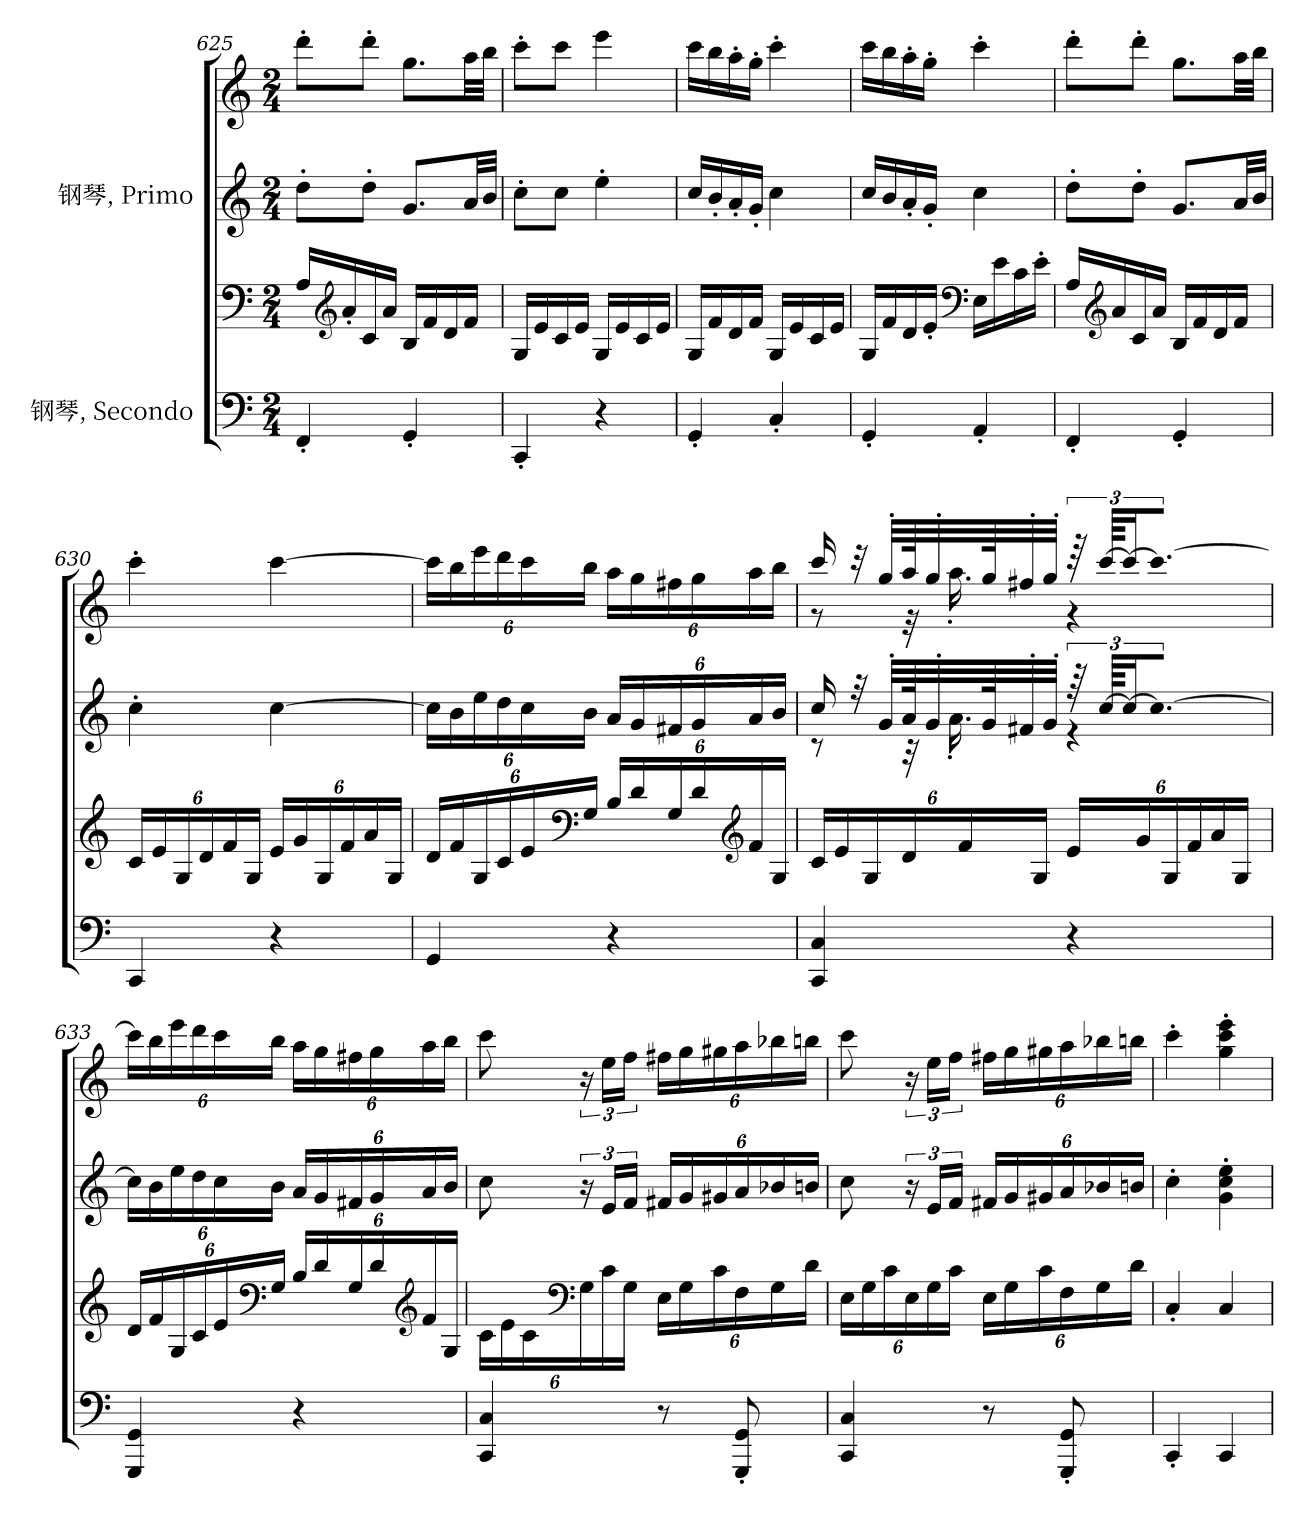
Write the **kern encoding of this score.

**kern	**kern	**kern	**kern
*part2	*part2	*part1	*part1
*staff4	*staff3	*staff2	*staff1
*I"钢琴, Secondo	*	*I"钢琴, Primo	*
*clefF4	*clefF4	*clefG2	*clefG2
*k[]	*k[]	*k[]	*k[]
*M2/4	*M2/4	*M2/4	*M2/4
=625	=625	=625	=625
4FF'/	16A/LL	8dd'\L	8ddd'\L
*	*clefG2	*	*
.	16a'/	.	.
.	16c/	8dd'\J	8ddd'\J
.	16a/JJ	.	.
4GG'/	16B/LL	8.g/L	8.gg\L
.	16f/	.	.
.	16d/	.	.
.	16f/JJ	32a/LL	32aa\LL
.	.	32b/JJJ	32bb\JJJ
=626	=626	=626	=626
4CC'/	16G/LL	8cc'\L	8ccc'\L
.	16e/	.	.
.	16c/	8cc\J	8ccc\J
.	16e/JJ	.	.
4r	16G/LL	4ee'\	4eee\
.	16e/	.	.
.	16c/	.	.
.	16e/JJ	.	.
!!LO:LB:g=z
=627	=627	=627	=627
4GG'/	16G/LL	16cc/LL	16ccc\LL
.	16f/	16b'/	16bb\
.	16d/	16a'/	16aa'\
.	16f/JJ	16g'/JJ	16gg'\JJ
4C'/	16G/LL	4cc\	4ccc'\
.	16e/	.	.
.	16c/	.	.
.	16e/JJ	.	.
=628	=628	=628	=628
4GG'/	16G/LL	16cc/LL	16ccc\LL
.	16f/	16b/	16bb\
.	16d/	16a'/	16aa'\
.	16e'/JJ	16g'/JJ	16gg'\JJ
*	*clefF4	*	*
4AA'/	16E\LL	4cc\	4ccc'\
.	16e\	.	.
.	16c\	.	.
.	16e'\JJ	.	.
=629	=629	=629	=629
4FF'/	16A/LL	8dd'\L	8ddd'\L
*	*clefG2	*	*
.	16a/	.	.
.	16c/	8dd'\J	8ddd'\J
.	16a/JJ	.	.
4GG'/	16B/LL	8.g/L	8.gg\L
.	16f/	.	.
.	16d/	.	.
.	16f/JJ	32a/LL	32aa\LL
.	.	32b/JJJ	32bb\JJJ
!!LO:PB:g=z
=630	=630	=630	=630
*	*Xbrackettup	*	*
4CC/	24c/LL	4cc'\	4ccc'\
.	24e/	.	.
.	24G/	.	.
.	24d/	.	.
.	24f/	.	.
.	24G/JJ	.	.
4r	24e/LL	[4cc\	[4ccc\
.	24g/	.	.
.	24G/	.	.
.	24f/	.	.
.	24a/	.	.
.	24G/JJ	.	.
=631	=631	=631	=631
*	*	*Xbrackettup	*Xbrackettup
4GG/	24d/LL	24cc\LL]	24ccc\LL]
.	24f/	24b\	24bb\
.	24G/	24ee\	24eee\
.	24c/	24dd\	24ddd\
.	24e/	24cc\	24ccc\
*	*clefF4	*	*
.	24G/JJ	24b\JJ	24bb\JJ
4r	24B/LL	24a/LL	24aa\LL
.	24d/	24g/	24gg\
.	24G/	24f#X/	24ff#X\
.	24d/	24g/	24gg\
*	*clefG2	*	*
.	24f/	24a/	24aa\
.	24G/JJ	24b/JJ	24bb\JJ
!!LO:LB:g=z
=632	=632	=632	=632
*	*	*^	*^
4CC/ 4C/	24c/LL	16cc/	8r	16ccc/	8r
.	24e/	.	.	.	.
.	.	32r	.	32r	.
.	24G/	.	.	.	.
.	.	32g'/LLL	.	32gg'/LLL	.
.	24d/	64a/K	32r	64aa/K	32r
.	.	32g'/	.	32gg'/	.
.	.	.	16.a'\	.	16.aa'\
.	24f/	.	.	.	.
.	.	64g/K	.	64gg/K	.
.	.	32f#X'/	.	32ff#X'/	.
.	24G/JJ	.	.	.	.
.	.	32g'/JJJ	.	32gg'/JJJ	.
*	*	*brackettup	*	*brackettup	*
4r	24e/LL	96r	4r	96r	4r
.	.	[96cc/KKLL	.	[96ccc/KKLL	.
.	.	24cc/J_	.	24ccc/J_	.
.	24g/	.	.	.	.
.	.	8.cc/J_	.	8.ccc/J_	.
.	24G/	.	.	.	.
.	24f/	.	.	.	.
.	24a/	.	.	.	.
.	24G/JJ	.	.	.	.
*	*	*v	*v	*	*
*	*	*	*v	*v
=633	=633	=633	=633
*	*	*Xbrackettup	*Xbrackettup
4GGG/ 4GG/	24d/LL	24cc\LL]	24ccc\LL]
.	24f/	24b\	24bb\
.	24G/	24ee\	24eee\
.	24c/	24dd\	24ddd\
.	24e/	24cc\	24ccc\
*	*clefF4	*	*
.	24G/JJ	24b\JJ	24bb\JJ
4r	24B/LL	24a/LL	24aa\LL
.	24d/	24g/	24gg\
.	24G/	24f#X/	24ff#X\
.	24d/	24g/	24gg\
*	*clefG2	*	*
.	24f/	24a/	24aa\
.	24G/JJ	24b/JJ	24bb\JJ
!!LO:LB:g=z
=634	=634	=634	=634
4CC/ 4C/	24c\LL	8cc\	8ccc\
.	24e\	.	.
.	24c\	.	.
*	*clefF4	*	*
*	*	*brackettup	*brackettup
.	24G\	24r	24r
.	24c\	24e/LL	24ee\LL
.	24G\JJ	24f/JJ	24ff\JJ
*	*	*Xbrackettup	*Xbrackettup
8r	24E\LL	24f#X/LL	24ff#X\LL
.	24G\	24g/	24gg\
.	24c\	24g#X/	24gg#X\
8GGG/' 8GG/'	24F\	24a/	24aa\
.	24G\	24b-X/	24bb-X\
.	24d\JJ	24bn/JJ	24bbn\JJ
=635	=635	=635	=635
4CC/ 4C/	24E\LL	8cc\	8ccc\
.	24G\	.	.
.	24c\	.	.
*	*	*brackettup	*brackettup
.	24E\	24r	24r
.	24G\	24e/LL	24ee\LL
.	24c\JJ	24f/JJ	24ff\JJ
*	*	*Xbrackettup	*Xbrackettup
8r	24E\LL	24f#X/LL	24ff#X\LL
.	24G\	24g/	24gg\
.	24c\	24g#X/	24gg#X\
8GGG/' 8GG/'	24F\	24a/	24aa\
.	24G\	24b-X/	24bb-X\
.	24d\JJ	24bn/JJ	24bbn\JJ
=636	=636	=636	=636
4CC'/	4C'/	4cc'\	4ccc'\
4CC/	4C/	4g\' 4cc\' 4ee\'	4gg\' 4ccc\' 4eee\'
=	=	=	=
*-	*-	*-	*-
